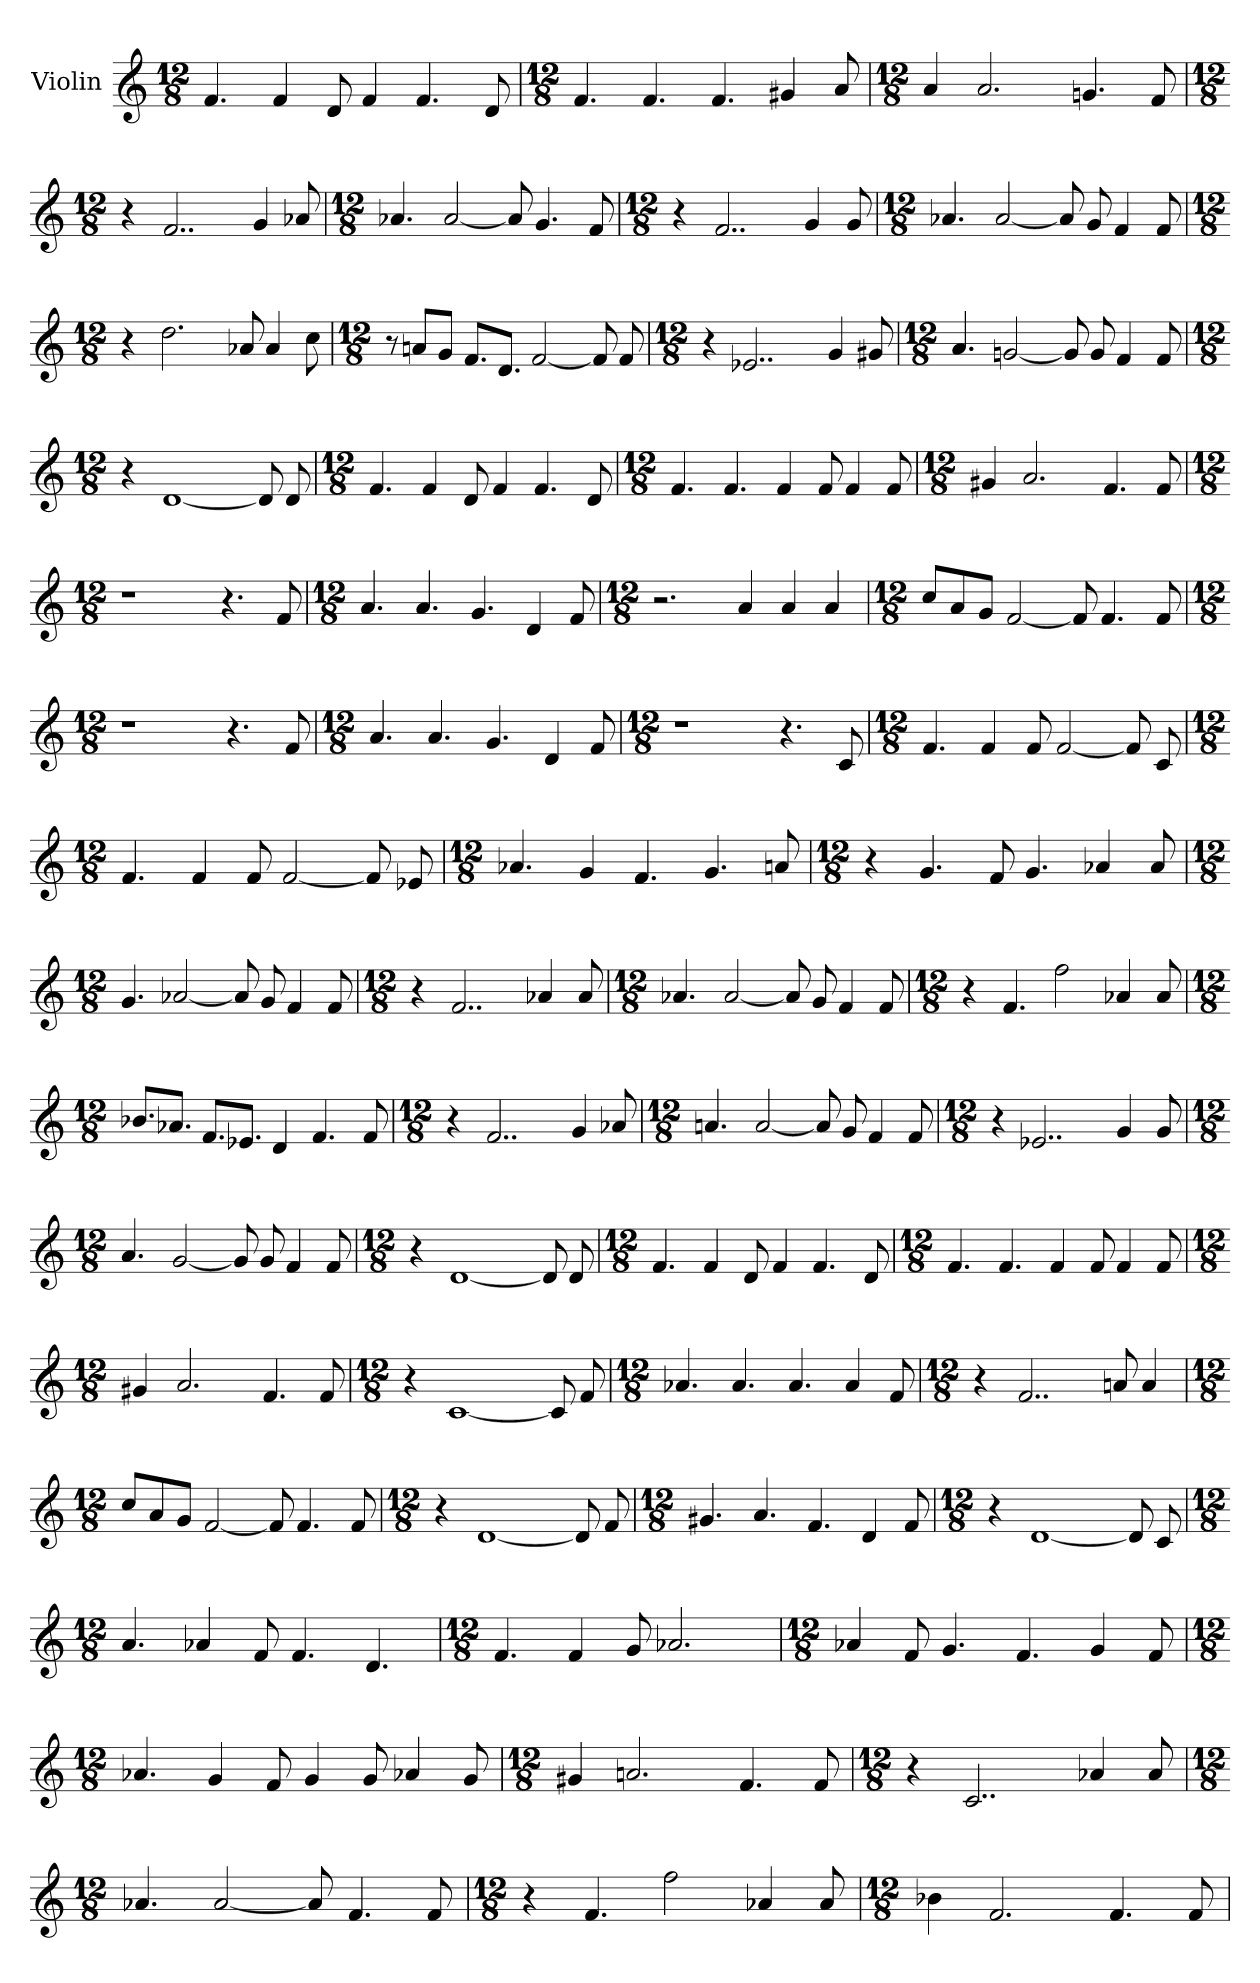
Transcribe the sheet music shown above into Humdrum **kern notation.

**kern
*part1
*staff1
*I"Violin
*I'Vln
*M12/8
=
4.f
4f
8d
4f
4.f
8d
=
*M12/8
4.f
4.f
4.f
4g#X
8a
=
*M12/8
4a
2.a
4.gn
8f
=
*M12/8
4r
2..f
4g
8a-X
=
*M12/8
4.a-X
[2a-
8a-]
4.g
8f
=
*M12/8
4r
2..f
4g
8g
=
*M12/8
4.a-X
[2a-
8a-]
8g
4f
8f
=
*M12/8
4r
2.dd
8a-X
4a-
8cc
=
*M12/8
8r
8anL
8gJ
8.fL
8.dJ
[2f
8f]
8f
=
*M12/8
4r
2..e-X
4g
8g#X
=
*M12/8
4.a
[2gn
8g]
8g
4f
8f
=
*M12/8
4r
[1d
8d]
8d
=
*M12/8
4.f
4f
8d
4f
4.f
8d
=
*M12/8
4.f
4.f
4f
8f
4f
8f
=
*M12/8
4g#X
2.a
4.f
8f
=
*M12/8
1r
4.r
8f
=
*M12/8
4.a
4.a
4.g
4d
8f
=
*M12/8
2.r
4a
4a
4a
=
*M12/8
8ccL
8a
8gJ
[2f
8f]
4.f
8f
=
*M12/8
1r
4.r
8f
=
*M12/8
4.a
4.a
4.g
4d
8f
=
*M12/8
1r
4.r
8c
=
*M12/8
4.f
4f
8f
[2f
8f]
8c
=
*M12/8
4.f
4f
8f
[2f
8f]
8e-X
=
*M12/8
4.a-X
4g
4.f
4.g
8an
=
*M12/8
4r
4.g
8f
4.g
4a-X
8a-
=
*M12/8
4.g
[2a-X
8a-]
8g
4f
8f
=
*M12/8
4r
2..f
4a-X
8a-
=
*M12/8
4.a-X
[2a-
8a-]
8g
4f
8f
=
*M12/8
4r
4.f
2ff
4a-X
8a-
=
*M12/8
8.b-XL
8.a-XJ
8.fL
8.e-XJ
4d
4.f
8f
=
*M12/8
4r
2..f
4g
8a-X
=
*M12/8
4.an
[2a
8a]
8g
4f
8f
=
*M12/8
4r
2..e-X
4g
8g
=
*M12/8
4.a
[2g
8g]
8g
4f
8f
=
*M12/8
4r
[1d
8d]
8d
=
*M12/8
4.f
4f
8d
4f
4.f
8d
=
*M12/8
4.f
4.f
4f
8f
4f
8f
=
*M12/8
4g#X
2.a
4.f
8f
=
*M12/8
4r
[1c
8c]
8f
=
*M12/8
4.a-X
4.a-
4.a-
4a-
8f
=
*M12/8
4r
2..f
8an
4a
=
*M12/8
8ccL
8a
8gJ
[2f
8f]
4.f
8f
=
*M12/8
4r
[1d
8d]
8f
=
*M12/8
4.g#X
4.a
4.f
4d
8f
=
*M12/8
4r
[1d
8d]
8c
=
*M12/8
4.a
4a-X
8f
4.f
4.d
=
*M12/8
4.f
4f
8g
2.a-X
=
*M12/8
4a-X
8f
4.g
4.f
4g
8f
=
*M12/8
4.a-X
4g
8f
4g
8g
4a-X
8g
=
*M12/8
4g#X
2.an
4.f
8f
=
*M12/8
4r
2..c
4a-X
8a-
=
*M12/8
4.a-X
[2a-
8a-]
4.f
8f
=
*M12/8
4r
4.f
2ff
4a-X
8a-
=
*M12/8
4b-X
2.f
4.f
8f
=
*-
